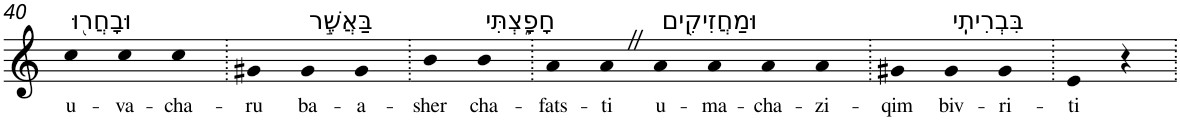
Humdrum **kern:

**kern	**text
*part1	*part1
*staff1	*staff1
*I"Piano	*
*I'Pno	*
!!LO:PB:g=z
*clefG2	*
*k[]	*
=40	=40
!LO:TX:a:t=וּבָחֲר֖וּ	!
!	!LO:LY:b
4cc	u-
!	!LO:LY:b
4cc	-va-
!	!LO:LY:b
4cc	-cha-
=41.	=41.
!	!LO:LY:b
4g#X	-ru
!LO:TX:a:t=בַּאֲשֶׁ֣ר	!
!	!LO:LY:b
4g#	ba-
!	!LO:LY:b
4g#	-a-
=42.	=42.
!	!LO:LY:b
4b	-sher
!LO:TX:a:t=חָפָ֑צְתִּי	!
!	!LO:LY:b
4b	cha-
=43.	=43.
!	!LO:LY:b
4a	-fats-
!	!LO:LY:b
4aZ	-ti
!LO:TX:a:t=וּמַחֲזִיקִ֖ים	!
!	!LO:LY:b
4a	u-
!	!LO:LY:b
4a	-ma-
!	!LO:LY:b
4a	-cha-
!	!LO:LY:b
4a	-zi-
=44.	=44.
!	!LO:LY:b
4g#X	-qim
!LO:TX:a:t=בִּבְרִיתִֽי	!
!	!LO:LY:b
4g#	biv-
!	!LO:LY:b
4g#	-ri-
=45.	=45.
!	!LO:LY:b
4e	-ti
4r	.
=.	=.
*-	*-
